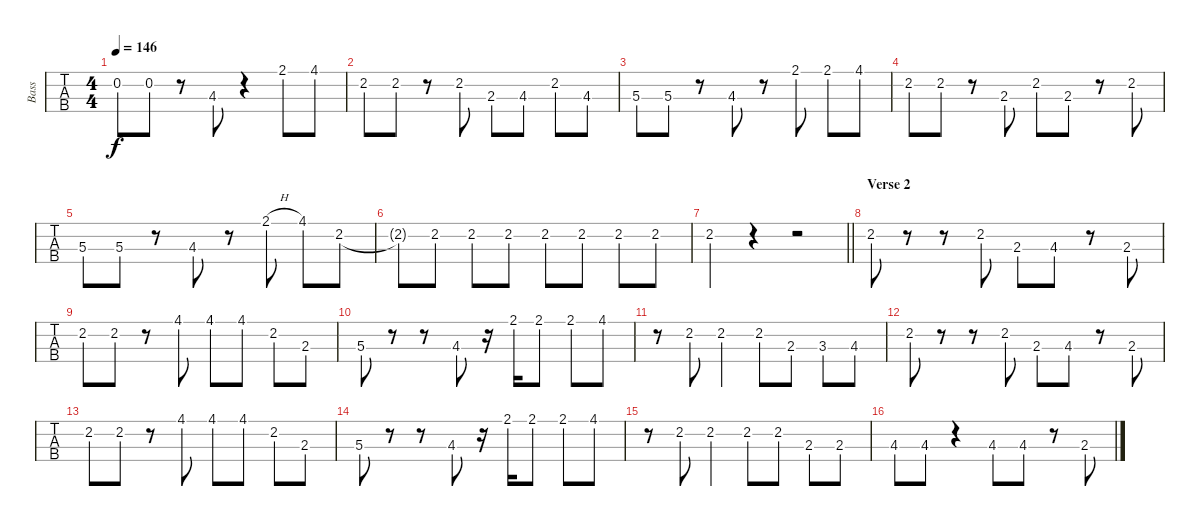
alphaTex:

\track ("Bass" "Bass") {instrument electricbassfinger}
\staff {tabs}
\tuning (G2 D2 A1 E1) {hide}
\ts (4 4)
\tempo 146
\clef f4
\ks e
0.2.8{dy f} 0.2.8 r.8 4.3.8 r.4 2.1.8 4.1.8 |
2.2.8 2.2.8 r.8 2.2.8 2.3.8 4.3.8 2.2.8 4.3.8 |
5.3.8 5.3.8 r.8 4.3.8 r.8 2.1.8 2.1.8 4.1.8 |
2.2.8 2.2.8 r.8 2.3.8 2.2.8 2.3.8 r.8 2.2.8 |
5.3.8 5.3.8 r.8 4.3.8 r.8 2.1{h}.8 4.1.8 2.2.8 |
2.2{t}.8 2.2.8 2.2.8 2.2.8 2.2.8 2.2.8 2.2.8 2.2.8 |
\barLineRight lightlight
2.2.4 r.4 r.2 |
\section ("" "Verse 2")
2.2.8 r.8 r.8 2.2.8 2.3.8 4.3.8 r.8 2.3.8 |
2.2.8 2.2.8 r.8 4.1.8 4.1.8 4.1.8 2.2.8 2.3.8 |
5.3.8 r.8 r.8 4.3.8 r.16 2.1.16 2.1.8 2.1.8 4.1.8 |
r.8 2.2.8 2.2.4 2.2.8 2.3.8 3.3.8 4.3.8 |
2.2.8 r.8 r.8 2.2.8 2.3.8 4.3.8 r.8 2.3.8 |
2.2.8 2.2.8 r.8 4.1.8 4.1.8 4.1.8 2.2.8 2.3.8 |
5.3.8 r.8 r.8 4.3.8 r.16 2.1.16 2.1.8 2.1.8 4.1.8 |
r.8 2.2.8 2.2.4 2.2.8 2.2.8 2.3.8 2.3.8 |
4.3.8 4.3.8 r.4 4.3.8 4.3.8 r.8 2.3.8
